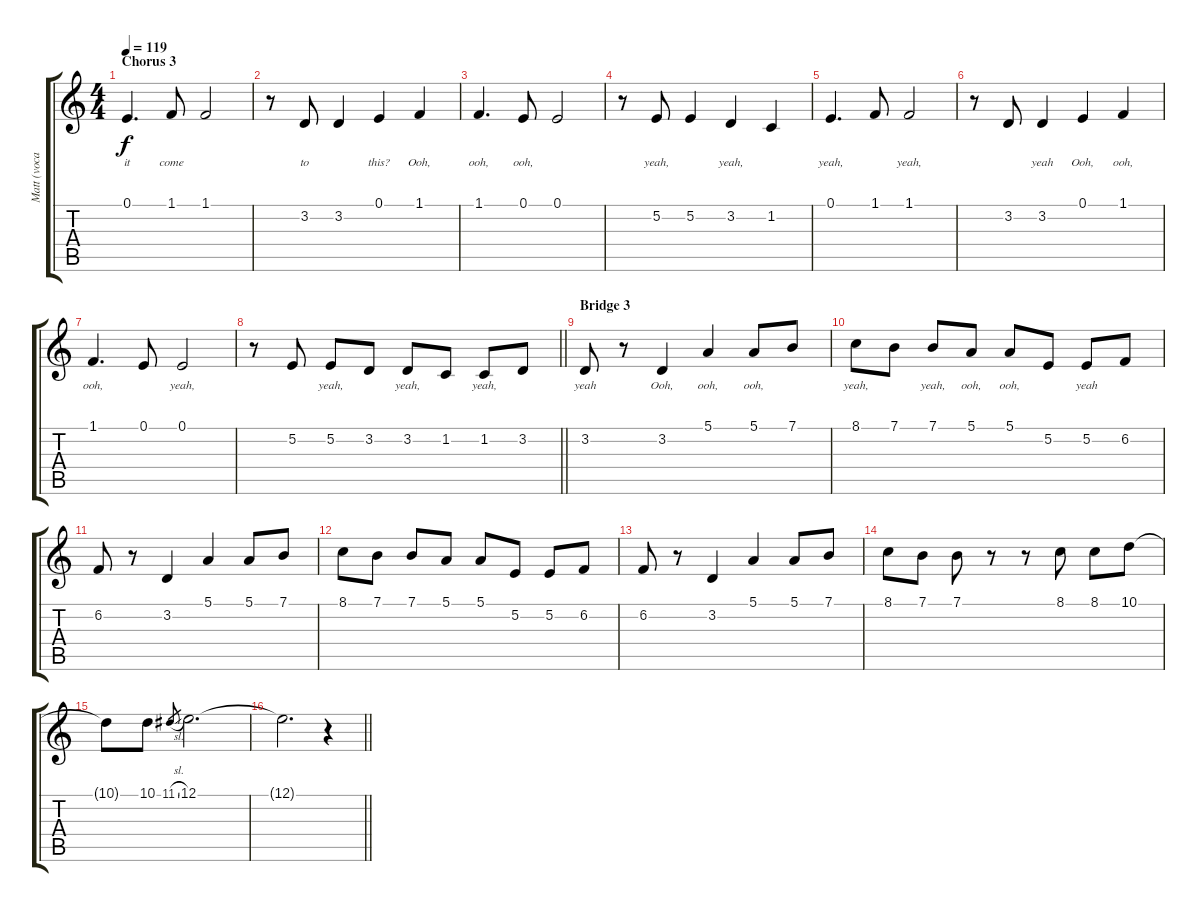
\track ("Matt (vocals)" "Matt (voca") {solo instrument ocarina}
\staff {score tabs}
\tuning (E4 B3 G3 D3 A2 E2) {hide}
\ts (4 4)
\section ("" "Chorus 3")
\tempo 119
\clef g2
\ks c
0.1.4{d lyrics (0 "it") lyrics (1 "") lyrics (2 "") lyrics (3 "") lyrics (4 "") dy f} 1.1.8{lyrics (0 "come") lyrics (1 "") lyrics (2 "") lyrics (3 "") lyrics (4 "")} 1.1.2{lyrics (0 "") lyrics (1 "") lyrics (2 "") lyrics (3 "") lyrics (4 "")} |
r.8 3.2.8{lyrics (0 "to") lyrics (1 "") lyrics (2 "") lyrics (3 "") lyrics (4 "")} 3.2.4{lyrics (0 "") lyrics (1 "") lyrics (2 "") lyrics (3 "") lyrics (4 "")} 0.1.4{lyrics (0 "this?") lyrics (1 "") lyrics (2 "") lyrics (3 "") lyrics (4 "")} 1.1.4{lyrics (0 "Ooh,") lyrics (1 "") lyrics (2 "") lyrics (3 "") lyrics (4 "")} |
1.1.4{d lyrics (0 "ooh,") lyrics (1 "") lyrics (2 "") lyrics (3 "") lyrics (4 "")} 0.1.8{lyrics (0 "ooh,") lyrics (1 "") lyrics (2 "") lyrics (3 "") lyrics (4 "")} 0.1.2{lyrics (0 "") lyrics (1 "") lyrics (2 "") lyrics (3 "") lyrics (4 "")} |
r.8 5.2.8{lyrics (0 "yeah,") lyrics (1 "") lyrics (2 "") lyrics (3 "") lyrics (4 "")} 5.2.4{lyrics (0 "") lyrics (1 "") lyrics (2 "") lyrics (3 "") lyrics (4 "")} 3.2.4{lyrics (0 "yeah,") lyrics (1 "") lyrics (2 "") lyrics (3 "") lyrics (4 "")} 1.2.4{lyrics (0 "") lyrics (1 "") lyrics (2 "") lyrics (3 "") lyrics (4 "")} |
0.1.4{d lyrics (0 "yeah,") lyrics (1 "") lyrics (2 "") lyrics (3 "") lyrics (4 "")} 1.1.8{lyrics (0 "") lyrics (1 "") lyrics (2 "") lyrics (3 "") lyrics (4 "")} 1.1.2{lyrics (0 "yeah,") lyrics (1 "") lyrics (2 "") lyrics (3 "") lyrics (4 "")} |
r.8 3.2.8{lyrics (0 "") lyrics (1 "") lyrics (2 "") lyrics (3 "") lyrics (4 "")} 3.2.4{lyrics (0 "yeah") lyrics (1 "") lyrics (2 "") lyrics (3 "") lyrics (4 "")} 0.1.4{lyrics (0 "Ooh,") lyrics (1 "") lyrics (2 "") lyrics (3 "") lyrics (4 "")} 1.1.4{lyrics (0 "ooh,") lyrics (1 "") lyrics (2 "") lyrics (3 "") lyrics (4 "")} |
1.1.4{d lyrics (0 "ooh,") lyrics (1 "") lyrics (2 "") lyrics (3 "") lyrics (4 "")} 0.1.8{lyrics (0 "") lyrics (1 "") lyrics (2 "") lyrics (3 "") lyrics (4 "")} 0.1.2{lyrics (0 "yeah,") lyrics (1 "") lyrics (2 "") lyrics (3 "") lyrics (4 "")} |
\barLineRight lightlight
r.8 5.2.8{lyrics (0 "") lyrics (1 "") lyrics (2 "") lyrics (3 "") lyrics (4 "")} 5.2.8{lyrics (0 "yeah,") lyrics (1 "") lyrics (2 "") lyrics (3 "") lyrics (4 "")} 3.2.8{lyrics (0 "") lyrics (1 "") lyrics (2 "") lyrics (3 "") lyrics (4 "")} 3.2.8{lyrics (0 "yeah,") lyrics (1 "") lyrics (2 "") lyrics (3 "") lyrics (4 "")} 1.2.8{lyrics (0 "") lyrics (1 "") lyrics (2 "") lyrics (3 "") lyrics (4 "")} 1.2.8{lyrics (0 "yeah,") lyrics (1 "") lyrics (2 "") lyrics (3 "") lyrics (4 "")} 3.2.8{lyrics (0 "") lyrics (1 "") lyrics (2 "") lyrics (3 "") lyrics (4 "")} |
\section ("" "Bridge 3")
3.2.8{lyrics (0 "yeah") lyrics (1 "") lyrics (2 "") lyrics (3 "") lyrics (4 "")} r.8 3.2.4{lyrics (0 "Ooh,") lyrics (1 "") lyrics (2 "") lyrics (3 "") lyrics (4 "")} 5.1.4{lyrics (0 "ooh,") lyrics (1 "") lyrics (2 "") lyrics (3 "") lyrics (4 "")} 5.1.8{lyrics (0 "ooh,") lyrics (1 "") lyrics (2 "") lyrics (3 "") lyrics (4 "")} 7.1.8{lyrics (0 "") lyrics (1 "") lyrics (2 "") lyrics (3 "") lyrics (4 "")} |
8.1.8{lyrics (0 "yeah,") lyrics (1 "") lyrics (2 "") lyrics (3 "") lyrics (4 "")} 7.1.8{lyrics (0 "") lyrics (1 "") lyrics (2 "") lyrics (3 "") lyrics (4 "")} 7.1.8{lyrics (0 "yeah,") lyrics (1 "") lyrics (2 "") lyrics (3 "") lyrics (4 "")} 5.1.8{lyrics (0 "ooh,") lyrics (1 "") lyrics (2 "") lyrics (3 "") lyrics (4 "")} 5.1.8{lyrics (0 "ooh,") lyrics (1 "") lyrics (2 "") lyrics (3 "") lyrics (4 "")} 5.2.8{lyrics (0 "") lyrics (1 "") lyrics (2 "") lyrics (3 "") lyrics (4 "")} 5.2.8{lyrics (0 "yeah") lyrics (1 "") lyrics (2 "") lyrics (3 "") lyrics (4 "")} 6.2.8 |
6.2.8 r.8 3.2.4 5.1.4 5.1.8 7.1.8 |
8.1.8 7.1.8 7.1.8 5.1.8 5.1.8 5.2.8 5.2.8 6.2.8 |
6.2.8 r.8 3.2.4 5.1.4 5.1.8 7.1.8 |
8.1.8 7.1.8 7.1.8 r.8 r.8 8.1.8 8.1.8 10.1.8 |
10.1{t}.8 10.1.8 11.1{sl}.8{gr} 12.1.2{d} |
\barLineRight lightlight
12.1{t}.2{d} r.4
